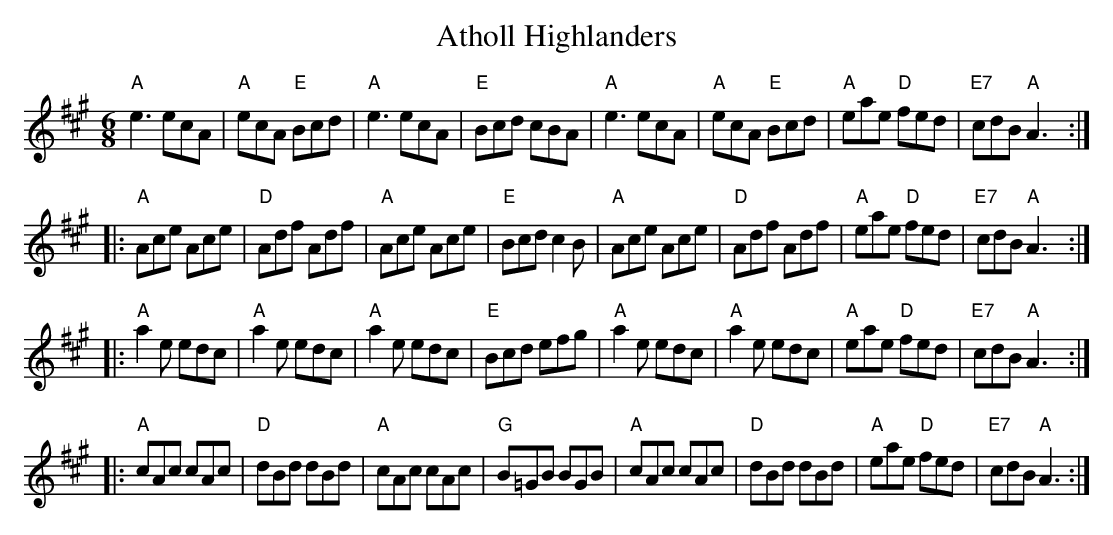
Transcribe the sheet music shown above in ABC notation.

X:1
T:Atholl Highlanders
M:6/8
K:A
"A"e3 ecA|"A"ecA "E"Bcd|"A"e3 ecA|"E"Bcd cBA|\
"A"e3 ecA|"A"ecA "E"Bcd|"A"eae "D"fed|"E7"cdB "A"A3:|
|:"A"Ace Ace|"D"Adf Adf|"A"Ace Ace|"E"Bcd c2B|\
"A"Ace Ace|"D"Adf Adf|"A"eae "D"fed|"E7"cdB "A"A3:|
|:"A"a2e edc|"A"a2e edc|"A"a2e edc|"E"Bcd efg|\
"A"a2e edc|"A"a2e edc|"A"eae "D"fed|"E7"cdB "A"A3:|
|:"A"cAc cAc|"D"dBd dBd|"A"cAc cAc|"G"B=GB BGB|\
"A"cAc cAc|"D"dBd dBd|"A"eae "D"fed|"E7"cdB "A"A3:|
